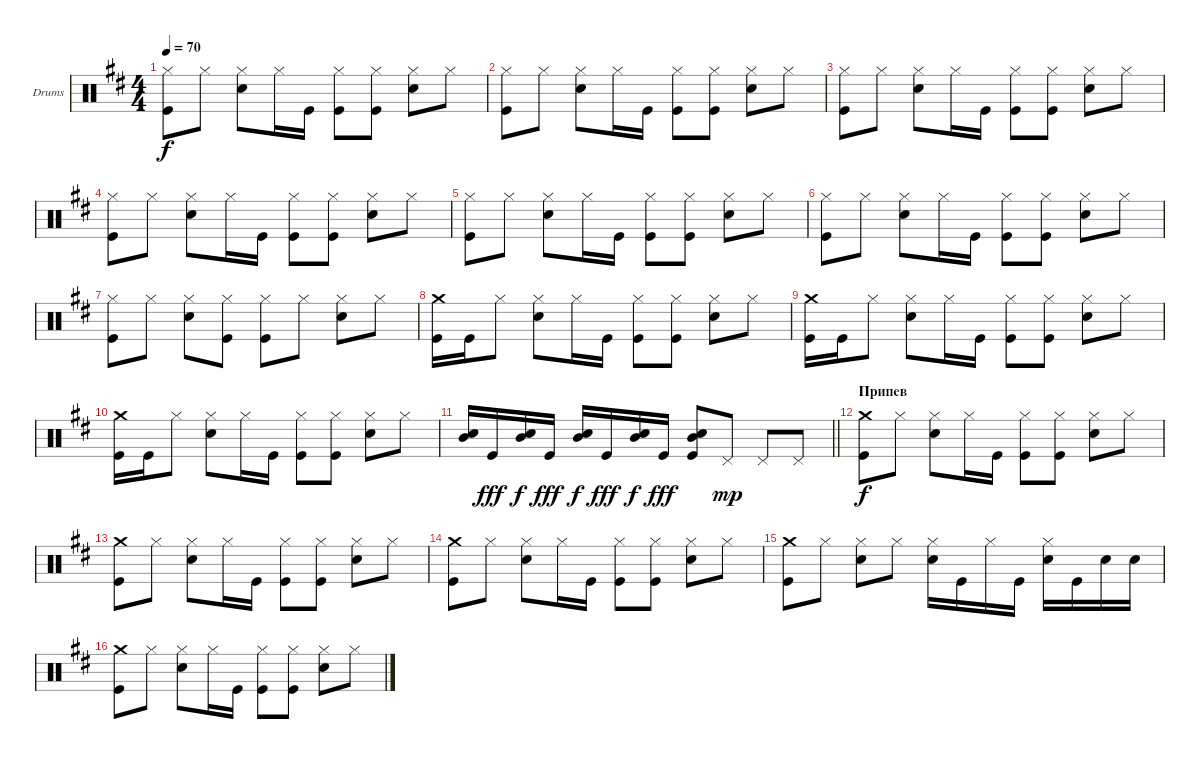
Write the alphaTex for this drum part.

\bracketExtendMode groupsimilarinstruments
\firstSystemTrackNameOrientation horizontal
\otherSystemsTrackNameOrientation horizontal
\track ("Александр Манякин" "Drums") {instrument percussion}
\staff {score}
\articulation defaults
\ts (4 4)
\tempo 70
\clef neutral
\ks bminor
("Kick (hit)" "Hi-Hat (closed)").8{dy f} "Hi-Hat (closed)".8 ("Hi-Hat (closed)" "Snare (hit) 2").8 "Hi-Hat (closed)".16 "Kick (hit)".16 ("Kick (hit)" "Hi-Hat (closed)").8 ("Kick (hit)" "Hi-Hat (closed)").8 ("Snare (hit) 2" "Hi-Hat (closed)").8 "Hi-Hat (closed)".8 |
("Kick (hit)" "Hi-Hat (closed)").8 "Hi-Hat (closed)".8 ("Hi-Hat (closed)" "Snare (hit) 2").8 "Hi-Hat (closed)".16 "Kick (hit)".16 ("Kick (hit)" "Hi-Hat (closed)").8 ("Kick (hit)" "Hi-Hat (closed)").8 ("Snare (hit) 2" "Hi-Hat (closed)").8 "Hi-Hat (closed)".8 |
("Kick (hit)" "Hi-Hat (closed)").8 "Hi-Hat (closed)".8 ("Hi-Hat (closed)" "Snare (hit) 2").8 "Hi-Hat (closed)".16 "Kick (hit)".16 ("Kick (hit)" "Hi-Hat (closed)").8 ("Kick (hit)" "Hi-Hat (closed)").8 ("Snare (hit) 2" "Hi-Hat (closed)").8 "Hi-Hat (closed)".8 |
("Kick (hit)" "Hi-Hat (closed)").8 "Hi-Hat (closed)".8 ("Hi-Hat (closed)" "Snare (hit) 2").8 "Hi-Hat (closed)".16 "Kick (hit)".16 ("Kick (hit)" "Hi-Hat (closed)").8 ("Kick (hit)" "Hi-Hat (closed)").8 ("Snare (hit) 2" "Hi-Hat (closed)").8 "Hi-Hat (closed)".8 |
("Kick (hit)" "Hi-Hat (closed)").8 "Hi-Hat (closed)".8 ("Hi-Hat (closed)" "Snare (hit) 2").8 "Hi-Hat (closed)".16 "Kick (hit)".16 ("Kick (hit)" "Hi-Hat (closed)").8 ("Kick (hit)" "Hi-Hat (closed)").8 ("Snare (hit) 2" "Hi-Hat (closed)").8 "Hi-Hat (closed)".8 |
("Kick (hit)" "Hi-Hat (closed)").8 "Hi-Hat (closed)".8 ("Hi-Hat (closed)" "Snare (hit) 2").8 "Hi-Hat (closed)".16 "Kick (hit)".16 ("Kick (hit)" "Hi-Hat (closed)").8 ("Kick (hit)" "Hi-Hat (closed)").8 ("Snare (hit) 2" "Hi-Hat (closed)").8 "Hi-Hat (closed)".8 |
("Kick (hit)" "Hi-Hat (closed)").8 "Hi-Hat (closed)".8 ("Hi-Hat (closed)" "Snare (hit) 2").8 ("Hi-Hat (closed)" "Kick (hit)").8 ("Kick (hit)" "Hi-Hat (closed)").8 "Hi-Hat (closed)".8 ("Snare (hit) 2" "Hi-Hat (closed)").8 "Hi-Hat (closed)".8 |
("Kick (hit)" "Crash medium (hit)").16 "Kick (hit)".16 "Hi-Hat (closed)".8 ("Hi-Hat (closed)" "Snare (hit) 2").8 "Hi-Hat (closed)".16 "Kick (hit)".16 ("Kick (hit)" "Hi-Hat (closed)").8 ("Kick (hit)" "Hi-Hat (closed)").8 ("Snare (hit) 2" "Hi-Hat (closed)").8 "Hi-Hat (closed)".8 |
("Kick (hit)" "Crash medium (hit)").16 "Kick (hit)".16 "Hi-Hat (closed)".8 ("Hi-Hat (closed)" "Snare (hit) 2").8 "Hi-Hat (closed)".16 "Kick (hit)".16 ("Kick (hit)" "Hi-Hat (closed)").8 ("Kick (hit)" "Hi-Hat (closed)").8 ("Snare (hit) 2" "Hi-Hat (closed)").8 "Hi-Hat (closed)".8 |
("Kick (hit)" "Crash medium (hit)").16 "Kick (hit)".16 "Hi-Hat (closed)".8 ("Hi-Hat (closed)" "Snare (hit) 2").8 "Hi-Hat (closed)".16 "Kick (hit)".16 ("Kick (hit)" "Hi-Hat (closed)").8 ("Kick (hit)" "Hi-Hat (closed)").8 ("Snare (hit) 2" "Hi-Hat (closed)").8 "Hi-Hat (closed)".8 |
\barLineRight lightlight
("Snare (hit) 2" "Mid Tom (hit)").16 "Kick (hit)".16{dy fff} ("Snare (hit) 2" "Mid Tom (hit)").16{dy f} "Kick (hit)".16{dy fff} ("Snare (hit) 2" "Mid Tom (hit)").16{dy f} "Kick (hit)".16{dy fff} ("Snare (hit) 2" "Mid Tom (hit)").16{dy f} "Kick (hit)".16{dy fff} ("Kick (hit)" "Mid Tom (hit)" "Snare (hit) 2").8 "Pedal Hi-Hat (hit)".8{dy mp} "Pedal Hi-Hat (hit)".8 "Pedal Hi-Hat (hit)".8 |
\section ("" "Припев")
("Kick (hit)" "Crash medium (hit)").8{dy f} "Hi-Hat (closed)".8 ("Hi-Hat (closed)" "Snare (hit) 2").8 "Hi-Hat (closed)".16 "Kick (hit)".16 ("Kick (hit)" "Hi-Hat (closed)").8 ("Kick (hit)" "Hi-Hat (closed)").8 ("Snare (hit) 2" "Hi-Hat (closed)").8 "Hi-Hat (closed)".8 |
("Kick (hit)" "Crash medium (hit)").8 "Hi-Hat (closed)".8 ("Hi-Hat (closed)" "Snare (hit) 2").8 "Hi-Hat (closed)".16 "Kick (hit)".16 ("Kick (hit)" "Hi-Hat (closed)").8 ("Kick (hit)" "Hi-Hat (closed)").8 ("Snare (hit) 2" "Hi-Hat (closed)").8 "Hi-Hat (closed)".8 |
("Kick (hit)" "Crash medium (hit)").8 "Hi-Hat (closed)".8 ("Hi-Hat (closed)" "Snare (hit) 2").8 "Hi-Hat (closed)".16 "Kick (hit)".16 ("Kick (hit)" "Hi-Hat (closed)").8 ("Kick (hit)" "Hi-Hat (closed)").8 ("Snare (hit) 2" "Hi-Hat (closed)").8 "Hi-Hat (closed)".8 |
("Kick (hit)" "Crash medium (hit)").8 "Hi-Hat (closed)".8 ("Hi-Hat (closed)" "Snare (hit) 2").8 "Hi-Hat (closed)".8 ("Snare (hit) 2" "Hi-Hat (closed)").16 "Kick (hit)".16 "Hi-Hat (closed)".16 "Kick (hit)".16 ("Snare (hit) 2" "Hi-Hat (closed)").16 "Kick (hit)".16 "Snare (hit) 2".16 "Snare (hit) 2".16 |
("Kick (hit)" "Crash medium (hit)").8 "Hi-Hat (closed)".8 ("Hi-Hat (closed)" "Snare (hit) 2").8 "Hi-Hat (closed)".16 "Kick (hit)".16 ("Kick (hit)" "Hi-Hat (closed)").8 ("Kick (hit)" "Hi-Hat (closed)").8 ("Snare (hit) 2" "Hi-Hat (closed)").8 "Hi-Hat (closed)".8
